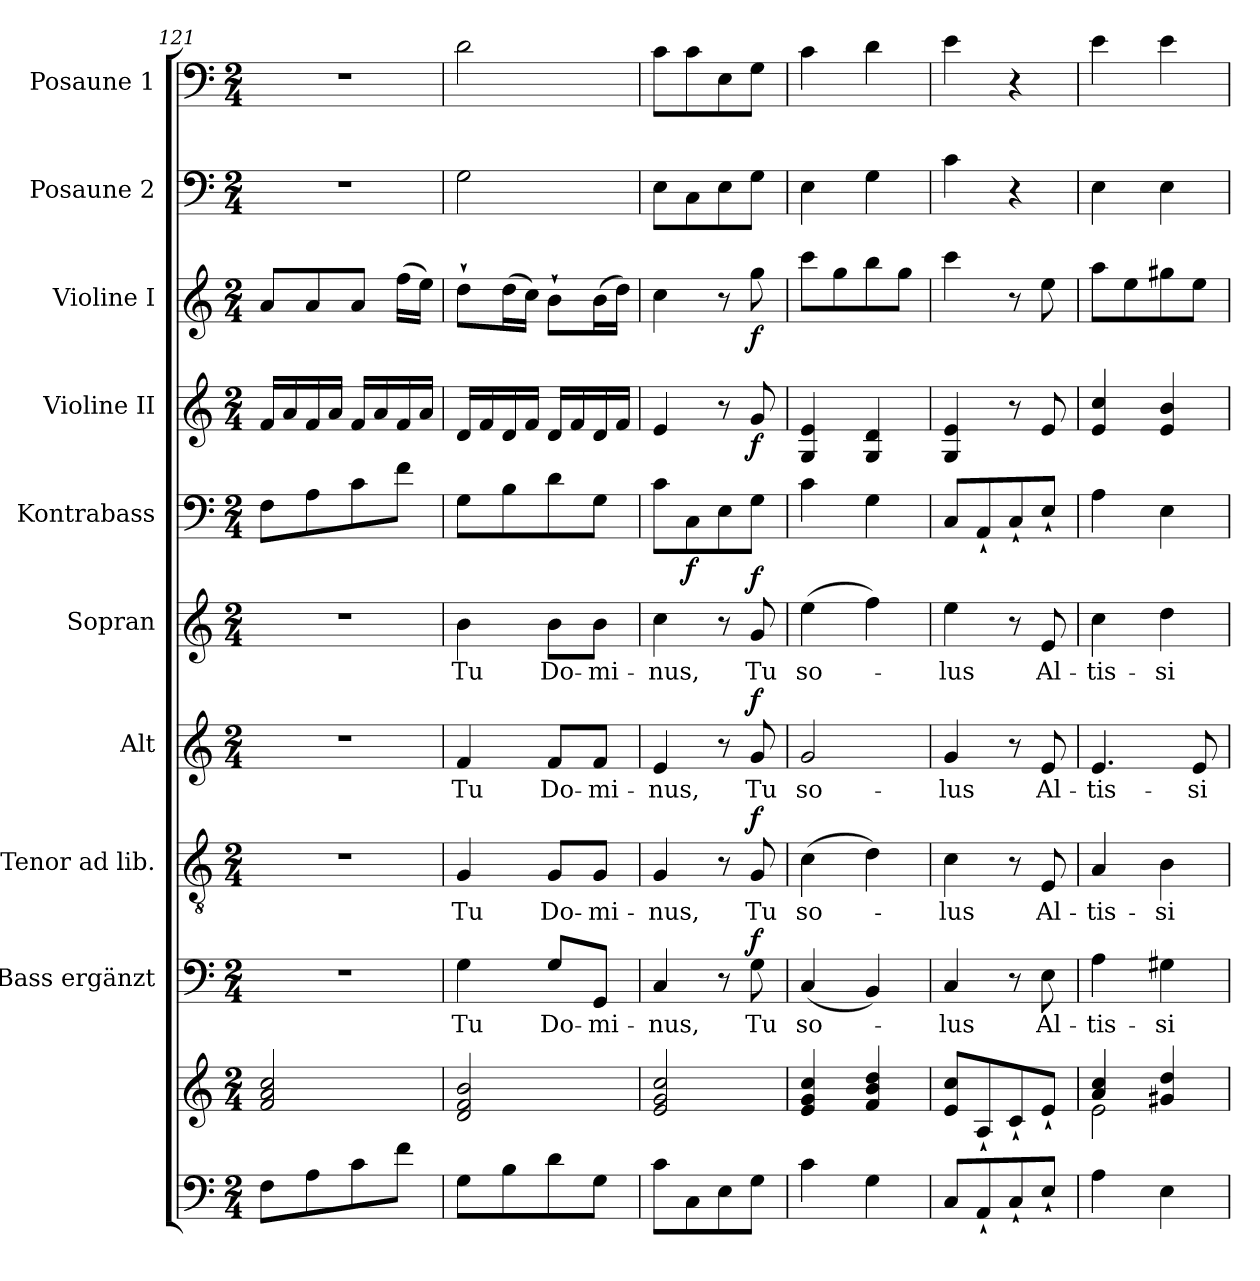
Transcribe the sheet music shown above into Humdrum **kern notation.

**kern	**kern	**kern	**text	**dynam	**kern	**text	**dynam	**kern	**text	**dynam	**kern	**text	**dynam	**kern	**dynam	**kern	**dynam	**kern	**dynam	**kern	**kern
*part10	*part10	*part9	*part9	*part9	*part8	*part8	*part8	*part7	*part7	*part7	*part6	*part6	*part6	*part5	*part5	*part4	*part4	*part3	*part3	*part2	*part1
*staff11	*staff10	*staff9	*staff9	*staff9	*staff8	*staff8	*staff8	*staff7	*staff7	*staff7	*staff6	*staff6	*staff6	*staff5	*staff5	*staff4	*staff4	*staff3	*staff3	*staff2	*staff1
*	*	*I"Bass ergänzt	*	*	*I"Tenor ad lib.	*	*	*I"Alt	*	*	*I"Sopran	*	*	*I"Kontrabass	*	*I"Violine II	*	*I"Violine I	*	*I"Posaune 2	*I"Posaune 1
*	*	*I'B.	*	*	*I'T.	*	*	*I'A.	*	*	*I'S.	*	*	*I'Kb.	*	*I'Vl. II	*	*I'Vl. I	*	*I'Pos. 2	*I'Pos. 1
!!LO:PB:g=z
*clefF4	*clefG2	*clefF4	*	*	*clefGv2	*	*	*clefG2	*	*	*clefG2	*	*	*clefF4	*	*clefG2	*	*clefG2	*	*clefF4	*clefF4
*	*	*	*	*	*	*	*	*	*	*	*	*	*	*ITrd7c12	*	*	*	*	*	*	*
*k[]	*k[]	*k[]	*	*	*k[]	*	*	*k[]	*	*	*k[]	*	*	*k[]	*	*k[]	*	*k[]	*	*k[]	*k[]
*C:	*C:	*C:	*	*	*C:	*	*	*C:	*	*	*C:	*	*	*C:	*	*C:	*	*C:	*	*C:	*C:
*M2/4	*M2/4	*M2/4	*	*	*M2/4	*	*	*M2/4	*	*	*M2/4	*	*	*M2/4	*	*M2/4	*	*M2/4	*	*M2/4	*M2/4
=121	=121	=121	=121	=121	=121	=121	=121	=121	=121	=121	=121	=121	=121	=121	=121	=121	=121	=121	=121	=121	=121
8F\L	2f/ 2a/ 2cc/	2r	.	.	2r	.	.	2r	.	.	2r	.	.	8FF\L	.	16f/LL	.	8a/L	.	2r	2r
.	.	.	.	.	.	.	.	.	.	.	.	.	.	.	.	16a/	.	.	.	.	.
8A\	.	.	.	.	.	.	.	.	.	.	.	.	.	8AA\	.	16f/	.	8a/	.	.	.
.	.	.	.	.	.	.	.	.	.	.	.	.	.	.	.	16a/JJ	.	.	.	.	.
8c\	.	.	.	.	.	.	.	.	.	.	.	.	.	8C\	.	16f/LL	.	8a/J	.	.	.
.	.	.	.	.	.	.	.	.	.	.	.	.	.	.	.	16a/	.	.	.	.	.
8f\J	.	.	.	.	.	.	.	.	.	.	.	.	.	8F\J	.	16f/	.	(>16ff\LL	.	.	.
.	.	.	.	.	.	.	.	.	.	.	.	.	.	.	.	16a/JJ	.	16ee\JJ)	.	.	.
=122	=122	=122	=122	=122	=122	=122	=122	=122	=122	=122	=122	=122	=122	=122	=122	=122	=122	=122	=122	=122	=122
!	!	!	!LO:LY:b	!	!	!LO:LY:b	!	!	!LO:LY:b	!	!	!LO:LY:b	!	!	!	!	!	!	!	!	!
8G\L	2d/ 2f/ 2b/	4G\	Tu	.	4G/	Tu	.	4f/	Tu	.	4b\	Tu	.	8GG\L	.	16d/LL	.	8dd`>\L	.	2G\	2d\
.	.	.	.	.	.	.	.	.	.	.	.	.	.	.	.	16f/	.	.	.	.	.
8B\	.	.	.	.	.	.	.	.	.	.	.	.	.	8BB\	.	16d/	.	(>16dd\L	.	.	.
.	.	.	.	.	.	.	.	.	.	.	.	.	.	.	.	16f/JJ	.	16cc\JJ)	.	.	.
!	!	!	!LO:LY:b	!	!	!LO:LY:b	!	!	!LO:LY:b	!	!	!LO:LY:b	!	!	!	!	!	!	!	!	!
8d\	.	8G/L	Do-	.	8G/L	Do-	.	8f/L	Do-	.	8b\L	Do-	.	8D\	.	16d/LL	.	8b`>\L	.	.	.
.	.	.	.	.	.	.	.	.	.	.	.	.	.	.	.	16f/	.	.	.	.	.
!	!	!	!LO:LY:b	!	!	!LO:LY:b	!	!	!LO:LY:b	!	!	!LO:LY:b	!	!	!	!	!	!	!	!	!
8G\J	.	8GG/J	-mi-	.	8G/J	-mi-	.	8f/J	-mi-	.	8b\J	-mi-	.	8GG\J	.	16d/	.	(>16b\L	.	.	.
.	.	.	.	.	.	.	.	.	.	.	.	.	.	.	.	16f/JJ	.	16dd\JJ)	.	.	.
=123	=123	=123	=123	=123	=123	=123	=123	=123	=123	=123	=123	=123	=123	=123	=123	=123	=123	=123	=123	=123	=123
!	!	!	!LO:LY:b	!	!	!LO:LY:b	!	!	!LO:LY:b	!	!	!LO:LY:b	!	!	!	!	!	!	!	!	!
8c\L	2e/ 2g/ 2cc/	4C/	-nus,	.	4G/	-nus,	.	4e/	-nus,	.	4cc\	-nus,	.	8C\L	.	4e/	.	4cc\	.	8E\L	8c\L
!	!	!	!	!	!	!	!	!	!	!	!	!	!	!	!LO:DY:b	!	!	!	!	!	!
8C\	.	.	.	.	.	.	.	.	.	.	.	.	.	8CC\	f	.	.	.	.	8C\	8c\
8E\	.	8r	.	.	8r	.	.	8r	.	.	8r	.	.	8EE\	.	8r	.	8r	.	8E\	8E\
!	!	!	!LO:LY:b	!LO:DY:a	!	!LO:LY:b	!LO:DY:a	!	!LO:LY:b	!LO:DY:a	!	!LO:LY:b	!LO:DY:a	!	!	!	!LO:DY:b	!	!LO:DY:b	!	!
8G\J	.	8G\	Tu	f	8G/	Tu	f	8g/	Tu	f	8g/	Tu	f	8GG\J	.	8g/	f	8gg\	f	8G\J	8G\J
=124	=124	=124	=124	=124	=124	=124	=124	=124	=124	=124	=124	=124	=124	=124	=124	=124	=124	=124	=124	=124	=124
!	!	!	!LO:LY:b	!	!	!LO:LY:b	!	!	!LO:LY:b	!	!	!LO:LY:b	!	!	!	!	!	!	!	!	!
4c\	4e/ 4g/ 4cc/	(<4C/	so-	.	(>4c\	so-	.	2g/	so-	.	(>4ee\	so-	.	4C\	.	4G/ 4e/	.	8ccc\L	.	4E\	4c\
.	.	.	.	.	.	.	.	.	.	.	.	.	.	.	.	.	.	8gg\	.	.	.
4G\	4f/ 4b/ 4dd/	4BB/)	.	.	4d\)	.	.	.	.	.	4ff\)	.	.	4GG\	.	4G/ 4d/	.	8bb\	.	4G\	4d\
.	.	.	.	.	.	.	.	.	.	.	.	.	.	.	.	.	.	8gg\J	.	.	.
=125	=125	=125	=125	=125	=125	=125	=125	=125	=125	=125	=125	=125	=125	=125	=125	=125	=125	=125	=125	=125	=125
!	!	!	!LO:LY:b	!	!	!LO:LY:b	!	!	!LO:LY:b	!	!	!LO:LY:b	!	!	!	!	!	!	!	!	!
8C/L	8e/ 8cc/L	4C/	-lus	.	4c\	-lus	.	4g/	-lus	.	4ee\	-lus	.	8CC/L	.	4G/ 4e/	.	4ccc\	.	4c\	4e\
8AA`</	8A`</	.	.	.	.	.	.	.	.	.	.	.	.	8AAA`</	.	.	.	.	.	.	.
8C`</	8c`</	8r	.	.	8r	.	.	8r	.	.	8r	.	.	8CC`</	.	8r	.	8r	.	4r	4r
!	!	!	!LO:LY:b	!	!	!LO:LY:b	!	!	!LO:LY:b	!	!	!LO:LY:b	!	!	!	!	!	!	!	!	!
8E`</J	8e`</J	8E\	Al-	.	8E/	Al-	.	8e/	Al-	.	8e/	Al-	.	8EE`</J	.	8e/	.	8ee\	.	.	.
=126	=126	=126	=126	=126	=126	=126	=126	=126	=126	=126	=126	=126	=126	=126	=126	=126	=126	=126	=126	=126	=126
*	*^	*	*	*	*	*	*	*	*	*	*	*	*	*	*	*	*	*	*	*	*
!	!	!	!	!LO:LY:b	!	!	!LO:LY:b	!	!	!LO:LY:b	!	!	!LO:LY:b	!	!	!	!	!	!	!	!	!
4A\	4a/ 4cc/	2e\	4A\	-tis-	.	4A/	-tis-	.	4.e/	-tis-	.	4cc\	-tis-	.	4AA\	.	4e/ 4cc/	.	8aa\L	.	4E\	4e\
.	.	.	.	.	.	.	.	.	.	.	.	.	.	.	.	.	.	.	8ee\	.	.	.
!	!	!	!	!LO:LY:b	!	!	!LO:LY:b	!	!	!	!	!	!LO:LY:b	!	!	!	!	!	!	!	!	!
4E\	4g#X/ 4dd/	.	4G#X\	-si-	.	4B\	-si-	.	.	.	.	4dd\	-si-	.	4EE\	.	4e/ 4b/	.	8gg#X\	.	4E\	4e\
!	!	!	!	!	!	!	!	!	!	!LO:LY:b	!	!	!	!	!	!	!	!	!	!	!	!
.	.	.	.	.	.	.	.	.	8e/	-si-	.	.	.	.	.	.	.	.	8ee\J	.	.	.
*	*v	*v	*	*	*	*	*	*	*	*	*	*	*	*	*	*	*	*	*	*	*	*
=	=	=	=	=	=	=	=	=	=	=	=	=	=	=	=	=	=	=	=	=	=
*-	*-	*-	*-	*-	*-	*-	*-	*-	*-	*-	*-	*-	*-	*-	*-	*-	*-	*-	*-	*-	*-
